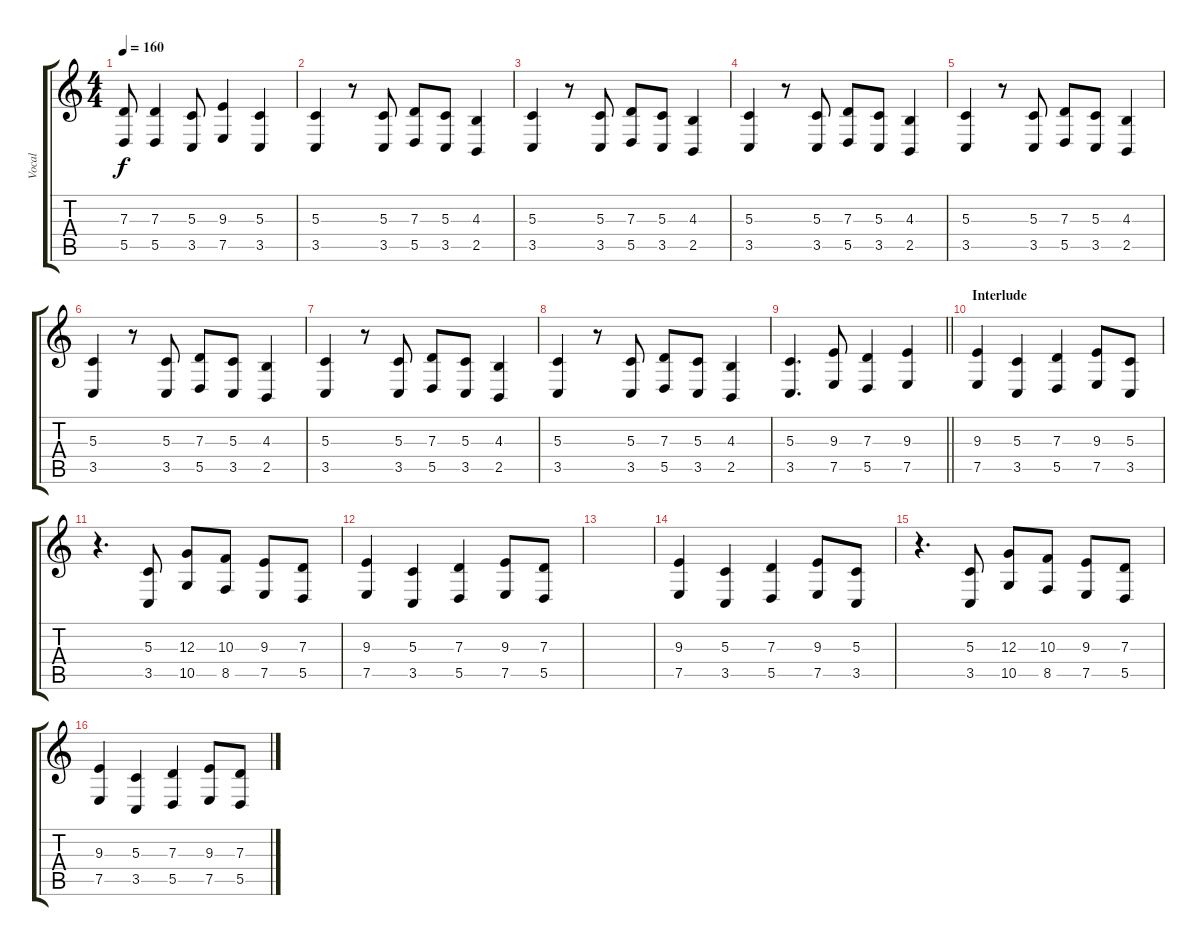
\track ("Vocal" "Vocal") {instrument tenorsax}
\staff {score tabs}
\tuning (E4 B3 G3 D3 A2 E2) {hide}
\ts (4 4)
\tempo 160
\clef g2
\ks c
(7.3 5.5).8{dy f} (7.3 5.5).4 (5.3 3.5).8 (9.3 7.5).4 (5.3 3.5).4 |
(5.3 3.5).4 r.8 (5.3 3.5).8 (7.3 5.5).8 (5.3 3.5).8 (4.3 2.5).4 |
(5.3 3.5).4 r.8 (5.3 3.5).8 (7.3 5.5).8 (5.3 3.5).8 (4.3 2.5).4 |
(5.3 3.5).4 r.8 (5.3 3.5).8 (7.3 5.5).8 (5.3 3.5).8 (4.3 2.5).4 |
(5.3 3.5).4 r.8 (5.3 3.5).8 (7.3 5.5).8 (5.3 3.5).8 (4.3 2.5).4 |
(5.3 3.5).4 r.8 (5.3 3.5).8 (7.3 5.5).8 (5.3 3.5).8 (4.3 2.5).4 |
(5.3 3.5).4 r.8 (5.3 3.5).8 (7.3 5.5).8 (5.3 3.5).8{txt ""} (4.3 2.5).4 |
(5.3 3.5).4 r.8 (5.3 3.5).8 (7.3 5.5).8 (5.3 3.5).8 (4.3 2.5).4 |
\barLineRight lightlight
(5.3 3.5).4{d} (9.3 7.5).8 (7.3 5.5).4 (9.3 7.5).4 |
\section ("" "Interlude")
(9.3 7.5).4{instrument choiraahs} (5.3 3.5).4 (7.3 5.5).4 (9.3 7.5).8 (5.3 3.5).8 |
r.4{d} (5.3 3.5).8 (12.3 10.5).8 (10.3 8.5).8 (9.3 7.5).8 (7.3 5.5).8 |
(9.3 7.5).4 (5.3 3.5).4 (7.3 5.5).4 (9.3 7.5).8 (7.3 5.5).8 |
|
(9.3 7.5).4 (5.3 3.5).4 (7.3 5.5).4 (9.3 7.5).8 (5.3 3.5).8 |
r.4{d} (5.3 3.5).8 (12.3 10.5).8 (10.3 8.5).8 (9.3 7.5).8 (7.3 5.5).8 |
(9.3 7.5).4 (5.3 3.5).4 (7.3 5.5).4 (9.3 7.5).8 (7.3 5.5).8
